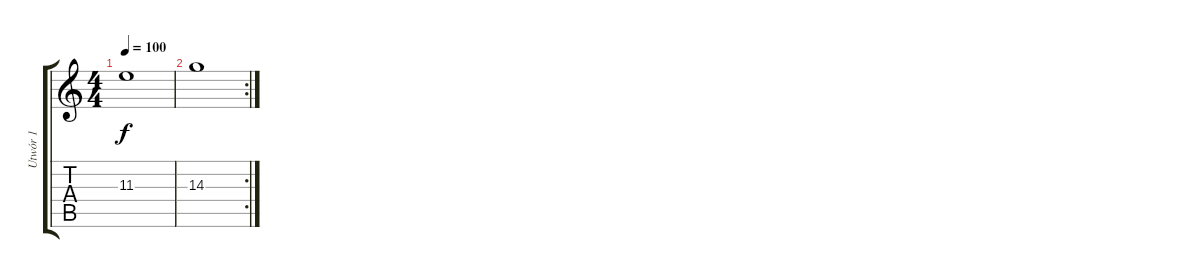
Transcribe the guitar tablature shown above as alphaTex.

\track ("Utwór 1" "Utwór 1") {instrument distortionguitar}
\staff {score tabs}
\tuning (D4 A3 F3 C3 G2 D2) {hide}
\ts (4 4)
\tempo 100
\clef g2
\ks c
11.3.1{dy f} |
\rc 2
14.3.1
